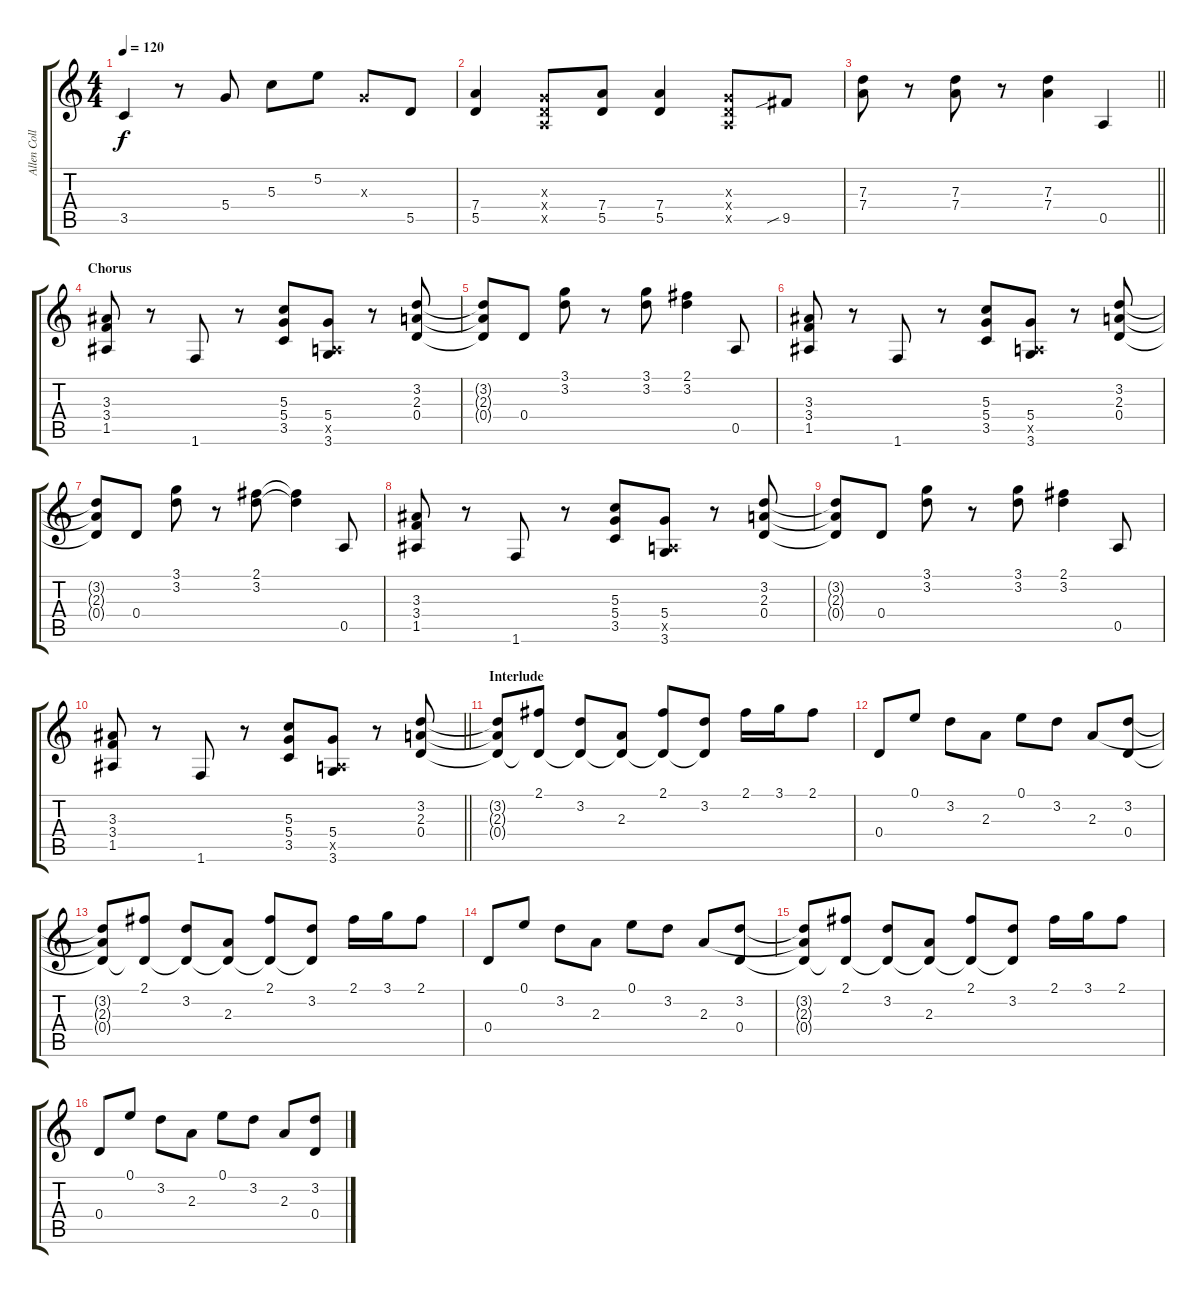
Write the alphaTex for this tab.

\track ("Allen Collins (Rhythm Guitar I)" "Allen Coll") {instrument distortionguitar}
\staff {score tabs}
\tuning (E4 B3 G3 D3 A2 E2) {hide}
\ts (4 4)
\tempo 120
\clef g2
\ks c
3.5.4{dy f} r.8 5.4.8 5.3.8 5.2.8 0.3{x}.8 5.5.8 |
(7.4 5.5).4 (0.3{x} 0.4{x} 0.5{x}).8 (7.4 5.5).8 (7.4 5.5).4 (0.3{x} 0.4{x} 0.5{x}).8 9.5{sib}.8 |
\barLineRight lightlight
(7.3 7.4).8 r.8 (7.3 7.4).8 r.8 (7.3 7.4).4 0.5.4 |
\section ("" "Chorus")
(3.3 3.4 1.5).8 r.8 1.6.8 r.8 (5.3 5.4 3.5).8 (5.4 0.5{x} 3.6).8 r.8 (3.2 2.3 0.4).8 |
(3.2{t} 2.3{t} 0.4{t}).8 0.4.8 (3.1 3.2).8 r.8 (3.1 3.2).8 (2.1 3.2).4 0.5.8 |
(3.3 3.4 1.5).8 r.8 1.6.8 r.8 (5.3 5.4 3.5).8 (5.4 0.5{x} 3.6).8 r.8 (3.2 2.3 0.4).8 |
(3.2{t} 2.3{t} 0.4{t}).8 0.4.8 (3.1 3.2).8 r.8 (2.1 3.2).8 (2.1{t} 3.2{t}).4 0.5.8 |
(3.3 3.4 1.5).8 r.8 1.6.8 r.8 (5.3 5.4 3.5).8 (5.4 0.5{x} 3.6).8 r.8 (3.2 2.3 0.4).8 |
(3.2{t} 2.3{t} 0.4{t}).8 0.4.8 (3.1 3.2).8 r.8 (3.1 3.2).8 (2.1 3.2).4 0.5.8 |
\barLineRight lightlight
(3.3 3.4 1.5).8 r.8 1.6.8 r.8 (5.3 5.4 3.5).8 (5.4 0.5{x} 3.6).8 r.8 (3.2 2.3 0.4).8 |
\section ("" "Interlude")
(3.2{t} 2.3{t} 0.4{t}).8 (2.1 0.4{t}).8 (3.2 0.4{t}).8 (2.3 0.4{t}).8 (2.1 0.4{t}).8 (3.2 0.4{t}).8 2.1.16 3.1.16 2.1.8 |
0.4.8 0.1.8 3.2.8 2.3.8 0.1.8 3.2.8 2.3.8 (3.2 0.4).8 |
(3.2{t} 2.3{t} 0.4{t}).8 (2.1 0.4{t}).8 (3.2 0.4{t}).8 (2.3 0.4{t}).8 (2.1 0.4{t}).8 (3.2 0.4{t}).8 2.1.16 3.1.16 2.1.8 |
0.4.8 0.1.8 3.2.8 2.3.8 0.1.8 3.2.8 2.3.8 (3.2 0.4).8 |
(3.2{t} 2.3{t} 0.4{t}).8 (2.1 0.4{t}).8 (3.2 0.4{t}).8 (2.3 0.4{t}).8 (2.1 0.4{t}).8 (3.2 0.4{t}).8 2.1.16 3.1.16 2.1.8 |
0.4.8 0.1.8 3.2.8 2.3.8 0.1.8 3.2.8 2.3.8 (3.2 0.4).8
